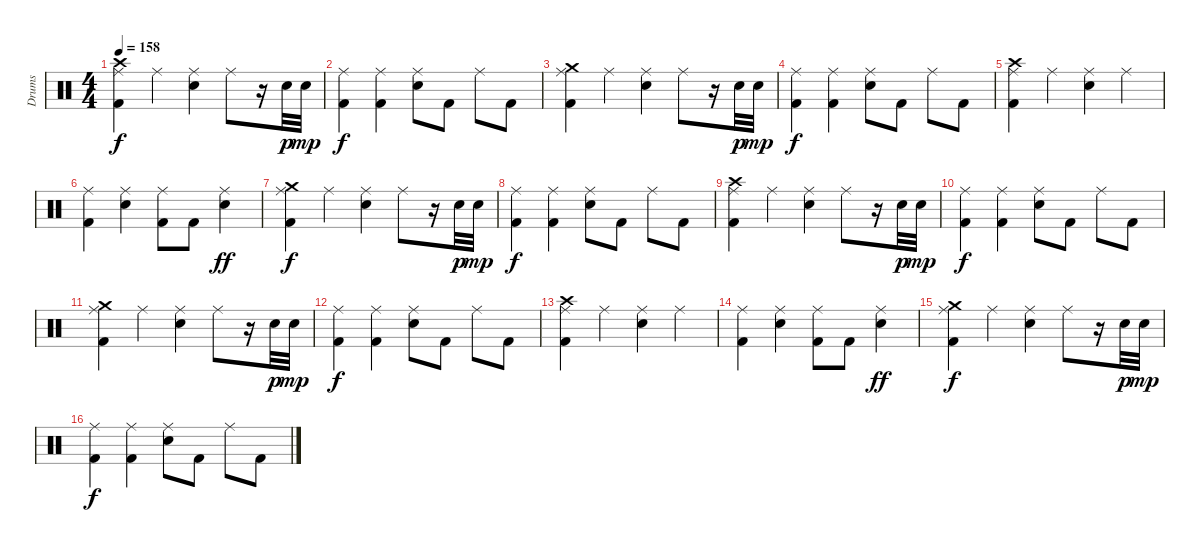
\track ("Drums" "Drums") {instrument percussion}
\staff {score}
\articulation defaults
\ts (4 4)
\tempo 158
\clef neutral
\ks c
("Crash high (hit)" "Ride (middle)" "Kick (hit) 2").4{dy f} "Ride (middle)".4 ("Ride (middle)" "Electric Snare (hit)").4 "Ride (middle)".8 r.16 "Electric Snare (hit)".32{dy p} "Electric Snare (hit)".32{dy mp} |
("Ride (middle)" "Kick (hit) 2").4{dy f} ("Ride (middle)" "Kick (hit) 2").4 ("Ride (middle)" "Electric Snare (hit)").8 "Kick (hit) 2".8 "Ride (middle)".8 "Kick (hit) 2".8 |
("Crash medium (hit)" "Ride (middle)" "Kick (hit) 2").4 "Ride (middle)".4 ("Ride (middle)" "Electric Snare (hit)").4 "Ride (middle)".8 r.16 "Electric Snare (hit)".32{dy p} "Electric Snare (hit)".32{dy mp} |
("Ride (middle)" "Kick (hit) 2").4{dy f} ("Ride (middle)" "Kick (hit) 2").4 ("Ride (middle)" "Electric Snare (hit)").8 "Kick (hit) 2".8 "Ride (middle)".8 "Kick (hit) 2".8 |
("Crash high (hit)" "Ride (middle)" "Kick (hit) 2").4 "Ride (middle)".4 ("Ride (middle)" "Electric Snare (hit)").4 "Ride (middle)".4 |
("Ride (middle)" "Kick (hit) 2").4 ("Ride (middle)" "Electric Snare (hit)").4 ("Ride (middle)" "Kick (hit) 2").8 "Kick (hit) 2".8 ("Ride (middle)" "Electric Snare (hit)").4{dy ff} |
("Crash medium (hit)" "Ride (middle)" "Kick (hit) 2").4{dy f} "Ride (middle)".4 ("Ride (middle)" "Electric Snare (hit)").4 "Ride (middle)".8 r.16 "Electric Snare (hit)".32{dy p} "Electric Snare (hit)".32{dy mp} |
("Ride (middle)" "Kick (hit) 2").4{dy f} ("Ride (middle)" "Kick (hit) 2").4 ("Ride (middle)" "Electric Snare (hit)").8 "Kick (hit) 2".8 "Ride (middle)".8 "Kick (hit) 2".8 |
("Crash high (hit)" "Ride (middle)" "Kick (hit) 2").4 "Ride (middle)".4 ("Ride (middle)" "Electric Snare (hit)").4 "Ride (middle)".8 r.16 "Electric Snare (hit)".32{dy p} "Electric Snare (hit)".32{dy mp} |
("Ride (middle)" "Kick (hit) 2").4{dy f} ("Ride (middle)" "Kick (hit) 2").4 ("Ride (middle)" "Electric Snare (hit)").8 "Kick (hit) 2".8 "Ride (middle)".8 "Kick (hit) 2".8 |
("Crash medium (hit)" "Ride (middle)" "Kick (hit) 2").4 "Ride (middle)".4 ("Ride (middle)" "Electric Snare (hit)").4 "Ride (middle)".8 r.16 "Electric Snare (hit)".32{dy p} "Electric Snare (hit)".32{dy mp} |
("Ride (middle)" "Kick (hit) 2").4{dy f} ("Ride (middle)" "Kick (hit) 2").4 ("Ride (middle)" "Electric Snare (hit)").8 "Kick (hit) 2".8 "Ride (middle)".8 "Kick (hit) 2".8 |
("Crash high (hit)" "Ride (middle)" "Kick (hit) 2").4 "Ride (middle)".4 ("Ride (middle)" "Electric Snare (hit)").4 "Ride (middle)".4 |
("Ride (middle)" "Kick (hit) 2").4 ("Ride (middle)" "Electric Snare (hit)").4 ("Ride (middle)" "Kick (hit) 2").8 "Kick (hit) 2".8 ("Ride (middle)" "Electric Snare (hit)").4{dy ff} |
("Crash medium (hit)" "Ride (middle)" "Kick (hit) 2").4{dy f} "Ride (middle)".4 ("Ride (middle)" "Electric Snare (hit)").4 "Ride (middle)".8 r.16 "Electric Snare (hit)".32{dy p} "Electric Snare (hit)".32{dy mp} |
("Ride (middle)" "Kick (hit) 2").4{dy f} ("Ride (middle)" "Kick (hit) 2").4 ("Ride (middle)" "Electric Snare (hit)").8 "Kick (hit) 2".8 "Ride (middle)".8 "Kick (hit) 2".8
